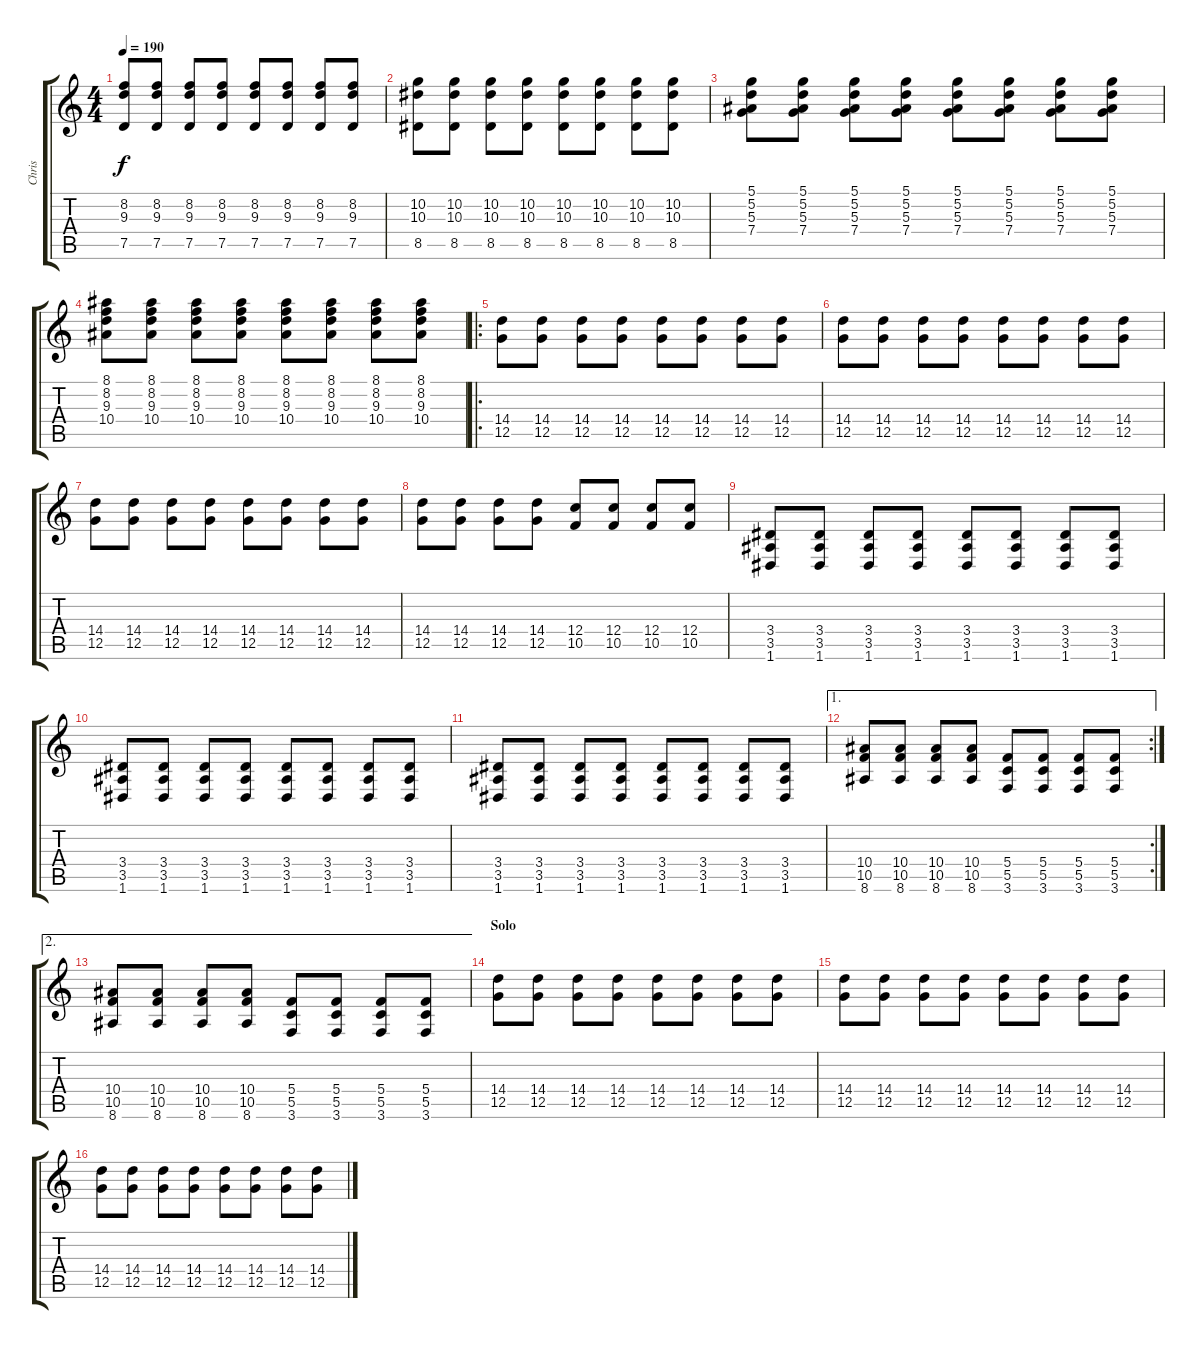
\track ("Chris" "Chris") {instrument distortionguitar}
\staff {score tabs}
\tuning (D4 A3 F3 C3 G2 D2) {hide}
\ts (4 4)
\tempo 190
\clef g2
\ks c
(8.2 9.3 7.5).8{dy f} (8.2 9.3 7.5).8 (8.2 9.3 7.5).8 (8.2 9.3 7.5).8 (8.2 9.3 7.5).8 (8.2 9.3 7.5).8 (8.2 9.3 7.5).8 (8.2 9.3 7.5).8 |
(10.2 10.3 8.5).8 (10.2 10.3 8.5).8 (10.2 10.3 8.5).8 (10.2 10.3 8.5).8 (10.2 10.3 8.5).8 (10.2 10.3 8.5).8 (10.2 10.3 8.5).8 (10.2 10.3 8.5).8 |
(5.1 5.2 5.3 7.4).8 (5.1 5.2 5.3 7.4).8 (5.1 5.2 5.3 7.4).8 (5.1 5.2 5.3 7.4).8 (5.1 5.2 5.3 7.4).8 (5.1 5.2 5.3 7.4).8 (5.1 5.2 5.3 7.4).8 (5.1 5.2 5.3 7.4).8 |
(8.1 8.2 9.3 10.4).8 (8.1 8.2 9.3 10.4).8 (8.1 8.2 9.3 10.4).8 (8.1 8.2 9.3 10.4).8 (8.1 8.2 9.3 10.4).8 (8.1 8.2 9.3 10.4).8 (8.1 8.2 9.3 10.4).8 (8.1 8.2 9.3 10.4).8 |
\ro
(14.4 12.5).8{volume 12} (14.4 12.5).8 (14.4 12.5).8 (14.4 12.5).8 (14.4 12.5).8 (14.4 12.5).8 (14.4 12.5).8 (14.4 12.5).8 |
(14.4 12.5).8 (14.4 12.5).8 (14.4 12.5).8 (14.4 12.5).8 (14.4 12.5).8 (14.4 12.5).8 (14.4 12.5).8 (14.4 12.5).8 |
(14.4 12.5).8 (14.4 12.5).8 (14.4 12.5).8 (14.4 12.5).8 (14.4 12.5).8 (14.4 12.5).8 (14.4 12.5).8 (14.4 12.5).8 |
(14.4 12.5).8 (14.4 12.5).8 (14.4 12.5).8 (14.4 12.5).8 (12.4 10.5).8 (12.4 10.5).8 (12.4 10.5).8 (12.4 10.5).8 |
(3.4 3.5 1.6).8 (3.4 3.5 1.6).8 (3.4 3.5 1.6).8 (3.4 3.5 1.6).8 (3.4 3.5 1.6).8 (3.4 3.5 1.6).8 (3.4 3.5 1.6).8 (3.4 3.5 1.6).8 |
(3.4 3.5 1.6).8 (3.4 3.5 1.6).8 (3.4 3.5 1.6).8 (3.4 3.5 1.6).8 (3.4 3.5 1.6).8 (3.4 3.5 1.6).8 (3.4 3.5 1.6).8 (3.4 3.5 1.6).8 |
(3.4 3.5 1.6).8 (3.4 3.5 1.6).8 (3.4 3.5 1.6).8 (3.4 3.5 1.6).8 (3.4 3.5 1.6).8 (3.4 3.5 1.6).8 (3.4 3.5 1.6).8 (3.4 3.5 1.6).8 |
\ae 1
\rc 2
(10.4 10.5 8.6).8 (10.4 10.5 8.6).8 (10.4 10.5 8.6).8 (10.4 10.5 8.6).8 (5.4 5.5 3.6).8 (5.4 5.5 3.6).8 (5.4 5.5 3.6).8 (5.4 5.5 3.6).8 |
\ae 2
(10.4 10.5 8.6).8 (10.4 10.5 8.6).8 (10.4 10.5 8.6).8 (10.4 10.5 8.6).8 (5.4 5.5 3.6).8 (5.4 5.5 3.6).8 (5.4 5.5 3.6).8 (5.4 5.5 3.6).8 |
\section ("" "Solo")
(14.4 12.5).8{volume 12} (14.4 12.5).8 (14.4 12.5).8 (14.4 12.5).8 (14.4 12.5).8 (14.4 12.5).8 (14.4 12.5).8 (14.4 12.5).8 |
(14.4 12.5).8 (14.4 12.5).8 (14.4 12.5).8 (14.4 12.5).8 (14.4 12.5).8 (14.4 12.5).8 (14.4 12.5).8 (14.4 12.5).8 |
(14.4 12.5).8 (14.4 12.5).8 (14.4 12.5).8 (14.4 12.5).8 (14.4 12.5).8 (14.4 12.5).8 (14.4 12.5).8 (14.4 12.5).8
